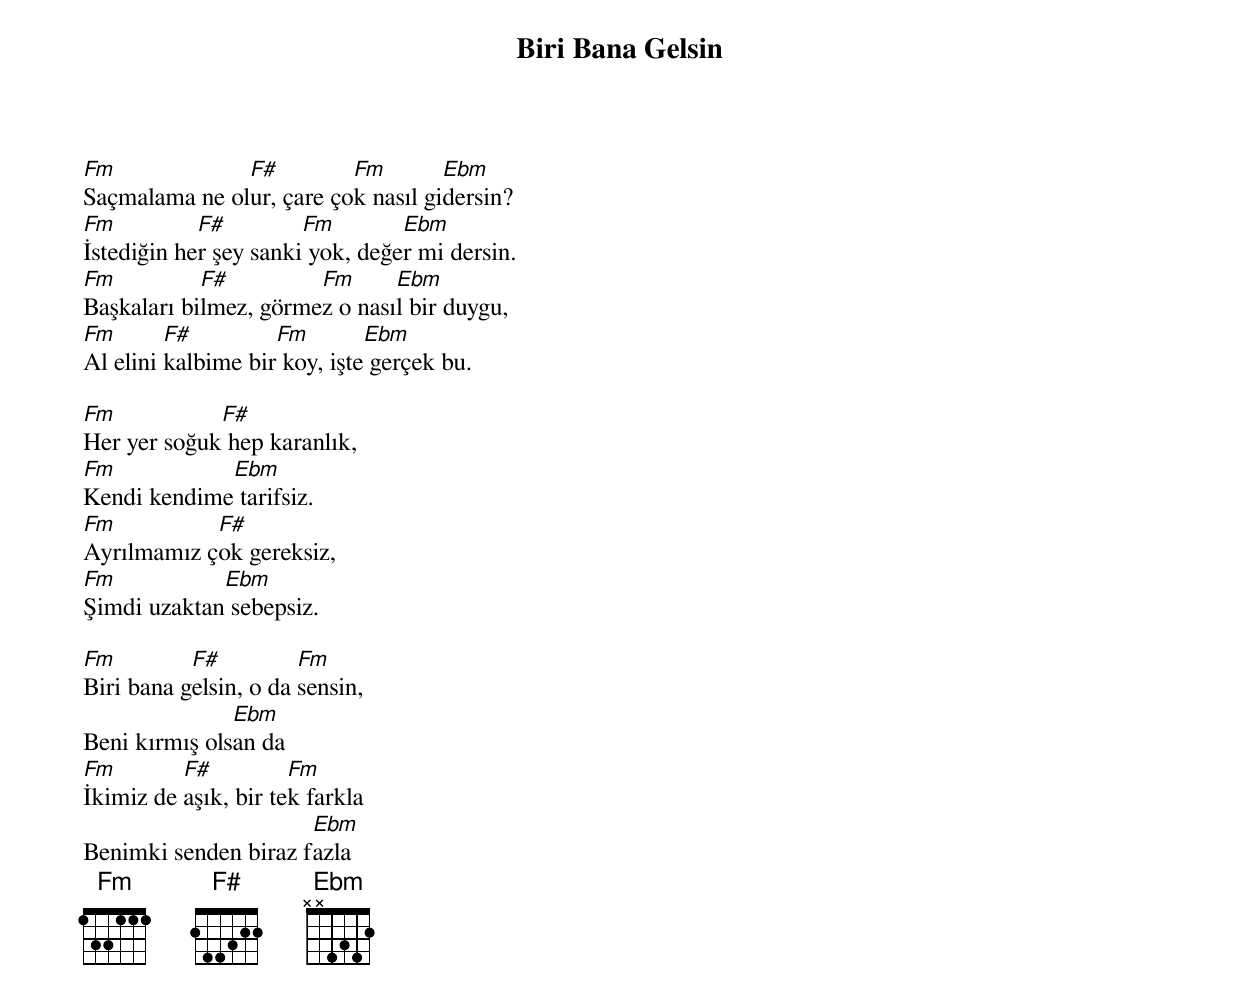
{title: Biri Bana Gelsin}
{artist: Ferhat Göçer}

Fm             F#         Fm        Ebm
Saçmalama ne olur, çare çok nasıl gidersin?
Fm          F#         Fm        Ebm
İstediğin her şey sanki yok, değer mi dersin.
Fm          F#         Fm      Ebm
Başkaları bilmez, görmez o nasıl bir duygu,
Fm       F#         Fm        Ebm
Al elini kalbime bir koy, işte gerçek bu.

Fm           F#
Her yer soğuk hep karanlık,
Fm           Ebm
Kendi kendime tarifsiz.
Fm          F#
Ayrılmamız çok gereksiz,
Fm           Ebm
Şimdi uzaktan sebepsiz.

Fm         F#          Fm
Biri bana gelsin, o da sensin,
               Ebm
Beni kırmış olsan da
Fm        F#          Fm
İkimiz de aşık, bir tek farkla
                      Ebm
Benimki senden biraz fazla
